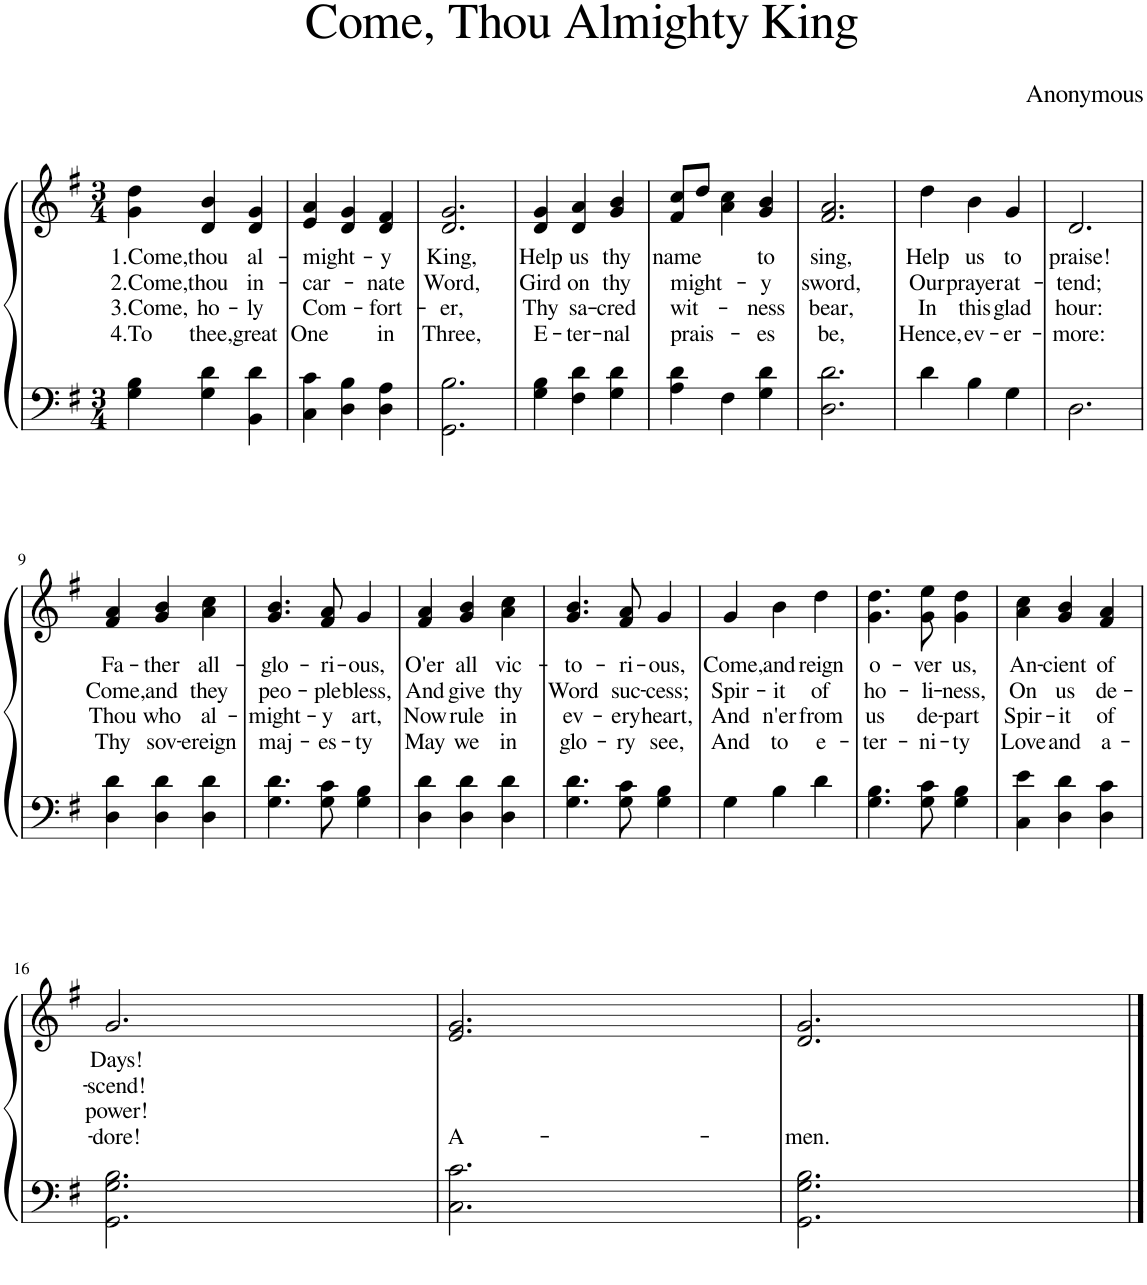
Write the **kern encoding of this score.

**kern	**kern	**text	**text	**text	**text
*part1	*part1	*part1	*part1	*part1	*part1
*staff2	*staff1	*staff1	*staff1	*staff1	*staff1
*I"Piano	*	*	*	*	*
*I'Pno.	*	*	*	*	*
*clefF4	*clefG2	*	*	*	*
*k[f#]	*k[f#]	*	*	*	*
*M3/4	*M3/4	*	*	*	*
=1	=1	=1	=1	=1	=1
!	!	!LO:LY:b	!LO:LY:b	!LO:LY:b	!LO:LY:b
4G\ 4B\	4g\ 4dd\	1.Come,	2.Come,	3.Come,	4.To
!	!	!LO:LY:b	!LO:LY:b	!LO:LY:b	!LO:LY:b
4G\ 4d\	4d/ 4b/	thou	thou	ho-	thee,
!	!	!LO:LY:b	!LO:LY:b	!LO:LY:b	!LO:LY:b
4BB\ 4d\	4d/ 4g/	al-	in-	-ly	great
=2	=2	=2	=2	=2	=2
!	!	!LO:LY:b	!LO:LY:b	!LO:LY:b	!LO:LY:b
4C\ 4c\	4e/ 4a/	-might-	-car-	Com-	One
4D\ 4B\	4d/ 4g/	.	.	.	.
!	!	!LO:LY:b	!LO:LY:b	!LO:LY:b	!LO:LY:b
4D\ 4A\	4d/ 4f#/	y	-nate	-fort-	in
=3	=3	=3	=3	=3	=3
!	!	!LO:LY:b	!LO:LY:b	!LO:LY:b	!LO:LY:b
2.GG\ 2.B\	2.d/ 2.g/	King,	Word,	-er,	Three,
=4	=4	=4	=4	=4	=4
!	!	!LO:LY:b	!LO:LY:b	!LO:LY:b	!LO:LY:b
4G\ 4B\	4d/ 4g/	Help	Gird	Thy	E-
!	!	!LO:LY:b	!LO:LY:b	!LO:LY:b	!LO:LY:b
4F#\ 4d\	4d/ 4a/	us	on	sa-	-ter-
!	!	!LO:LY:b	!LO:LY:b	!LO:LY:b	!LO:LY:b
4G\ 4d\	4g/ 4b/	thy	thy	-cred	-nal
=5	=5	=5	=5	=5	=5
!	!	!LO:LY:b	!LO:LY:b	!LO:LY:b	!LO:LY:b
4A\ 4d\	8f#/ 8cc/L	name	might-	wit-	prais-
.	8dd/J	.	.	.	.
4F#\	4a\ 4cc\	.	.	.	.
!	!	!LO:LY:b	!LO:LY:b	!LO:LY:b	!LO:LY:b
4G\ 4d\	4g/ 4b/	to	-y	-ness	-es
=6	=6	=6	=6	=6	=6
!	!	!LO:LY:b	!LO:LY:b	!LO:LY:b	!LO:LY:b
2.D\ 2.d\	2.f#/ 2.a/	sing,	sword,	bear,	be,
=7	=7	=7	=7	=7	=7
!	!	!LO:LY:b	!LO:LY:b	!LO:LY:b	!LO:LY:b
4d\	4dd\	Help	Our	In	Hence,
!	!	!LO:LY:b	!LO:LY:b	!LO:LY:b	!LO:LY:b
4B\	4b\	us	prayer	this	ev-
!	!	!LO:LY:b	!LO:LY:b	!LO:LY:b	!LO:LY:b
4G\	4g/	to	at-	glad	-er-
=8	=8	=8	=8	=8	=8
!	!	!LO:LY:b	!LO:LY:b	!LO:LY:b	!LO:LY:b
2.D\	2.d/	praise!	-tend;	hour:	-more:
!!LO:LB:g=z
=9	=9	=9	=9	=9	=9
!	!	!LO:LY:b	!LO:LY:b	!LO:LY:b	!LO:LY:b
4D\ 4d\	4f#/ 4a/	Fa-	Come,	Thou	Thy
!	!	!LO:LY:b	!LO:LY:b	!LO:LY:b	!LO:LY:b
4D\ 4d\	4g/ 4b/	-ther	and	who	sov-
!	!	!LO:LY:b	!LO:LY:b	!LO:LY:b	!LO:LY:b
4D\ 4d\	4a\ 4cc\	all-	they	al-	-ereign
=10	=10	=10	=10	=10	=10
!	!	!LO:LY:b	!LO:LY:b	!LO:LY:b	!LO:LY:b
4.G\ 4.d\	4.g/ 4.b/	-glo-	peo-	-might-	maj-
!	!	!LO:LY:b	!LO:LY:b	!LO:LY:b	!LO:LY:b
8G\ 8c\	8f#/ 8a/	-ri-	-ple	-y	-es-
!	!	!LO:LY:b	!LO:LY:b	!LO:LY:b	!LO:LY:b
4G\ 4B\	4g/	-ous,	bless,	art,	-ty
=11	=11	=11	=11	=11	=11
!	!	!LO:LY:b	!LO:LY:b	!LO:LY:b	!LO:LY:b
4D\ 4d\	4f#/ 4a/	O'er	And	Now	May
!	!	!LO:LY:b	!LO:LY:b	!LO:LY:b	!LO:LY:b
4D\ 4d\	4g/ 4b/	all	give	rule	we
!	!	!LO:LY:b	!LO:LY:b	!LO:LY:b	!LO:LY:b
4D\ 4d\	4a\ 4cc\	vic-	thy	in	in
=12	=12	=12	=12	=12	=12
!	!	!LO:LY:b	!LO:LY:b	!LO:LY:b	!LO:LY:b
4.G\ 4.d\	4.g/ 4.b/	-to-	Word	ev-	glo-
!	!	!LO:LY:b	!LO:LY:b	!LO:LY:b	!LO:LY:b
8G\ 8c\	8f#/ 8a/	-ri-	suc-	-ery	-ry
!	!	!LO:LY:b	!LO:LY:b	!LO:LY:b	!LO:LY:b
4G\ 4B\	4g/	-ous,	-cess;	heart,	see,
=13	=13	=13	=13	=13	=13
!	!	!LO:LY:b	!LO:LY:b	!LO:LY:b	!LO:LY:b
4G\	4g/	Come,	Spir-	And	And
!	!	!LO:LY:b	!LO:LY:b	!LO:LY:b	!LO:LY:b
4B\	4b\	and	-it	n'er	to
!	!	!LO:LY:b	!LO:LY:b	!LO:LY:b	!LO:LY:b
4d\	4dd\	reign	of	from	e-
=14	=14	=14	=14	=14	=14
!	!	!LO:LY:b	!LO:LY:b	!LO:LY:b	!LO:LY:b
4.G\ 4.B\	4.g\ 4.dd\	o-	ho-	us	-ter-
!	!	!LO:LY:b	!LO:LY:b	!LO:LY:b	!LO:LY:b
8G\ 8c\	8g\ 8ee\	-ver	-li-	de-	-ni-
!	!	!LO:LY:b	!LO:LY:b	!LO:LY:b	!LO:LY:b
4G\ 4B\	4g\ 4dd\	us,	-ness,	-part	-ty
=15	=15	=15	=15	=15	=15
!	!	!LO:LY:b	!LO:LY:b	!LO:LY:b	!LO:LY:b
4C\ 4e\	4a\ 4cc\	An-	On	Spir-	Love
!	!	!LO:LY:b	!LO:LY:b	!LO:LY:b	!LO:LY:b
4D\ 4d\	4g/ 4b/	-cient	us	-it	and
!	!	!LO:LY:b	!LO:LY:b	!LO:LY:b	!LO:LY:b
4D\ 4c\	4f#/ 4a/	of	de-	of	a-
!!LO:LB:g=z
=16	=16	=16	=16	=16	=16
!	!	!LO:LY:b	!LO:LY:b	!LO:LY:b	!LO:LY:b
2.GG\ 2.G\ 2.B\	2.g/	Days!	-scend!	power!	-dore!
=17	=17	=17	=17	=17	=17
!	!	!	!	!	!LO:LY:b
2.C\ 2.c\	2.e/ 2.g/	.	.	.	A-
=18	=18	=18	=18	=18	=18
!	!	!	!	!	!LO:LY:b
2.GG\ 2.G\ 2.B\	2.d/ 2.g/	.	.	.	-men.
==	==	==	==	==	==
*-	*-	*-	*-	*-	*-
